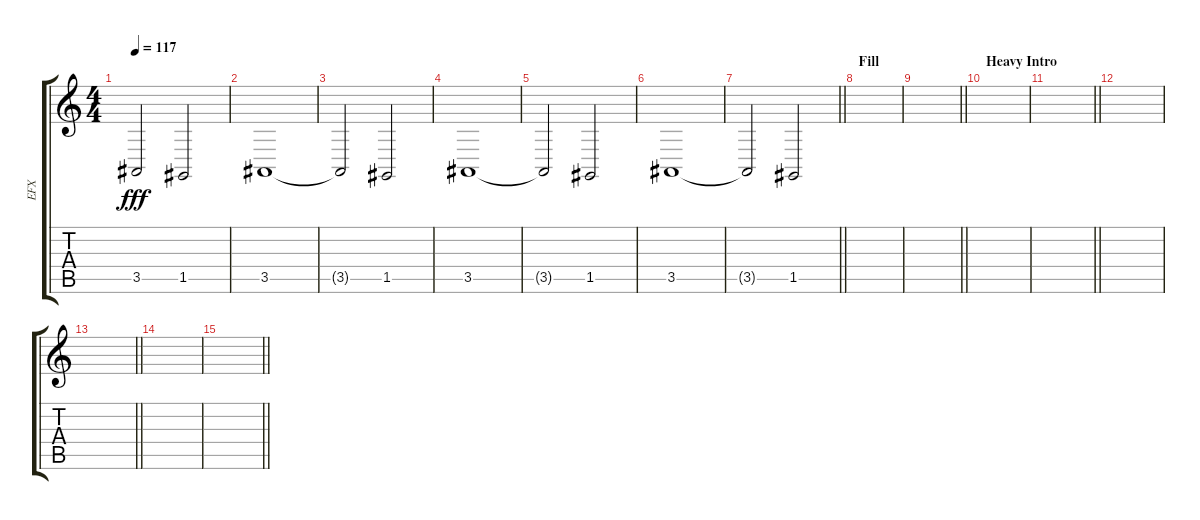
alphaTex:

\track ("EFX" "EFX") {instrument lead3calliope}
\staff {score tabs}
\tuning (D4 A3 F3 C3 G2 C2) {hide}
\ts (4 4)
\tempo 117
\clef g2
\ks c
3.5{t}.2{dy fff} 1.5.2 |
3.5.1 |
3.5{t}.2 1.5.2 |
3.5.1 |
3.5{t}.2 1.5.2 |
3.5.1 |
\barLineRight lightlight
3.5{t}.2 1.5.2 |
\section ("" "Fill")
|
\barLineRight lightlight
|
\section ("" "Heavy Intro")
|
\barLineRight lightlight
|
|
\barLineRight lightlight
|
|
\barLineRight lightlight
